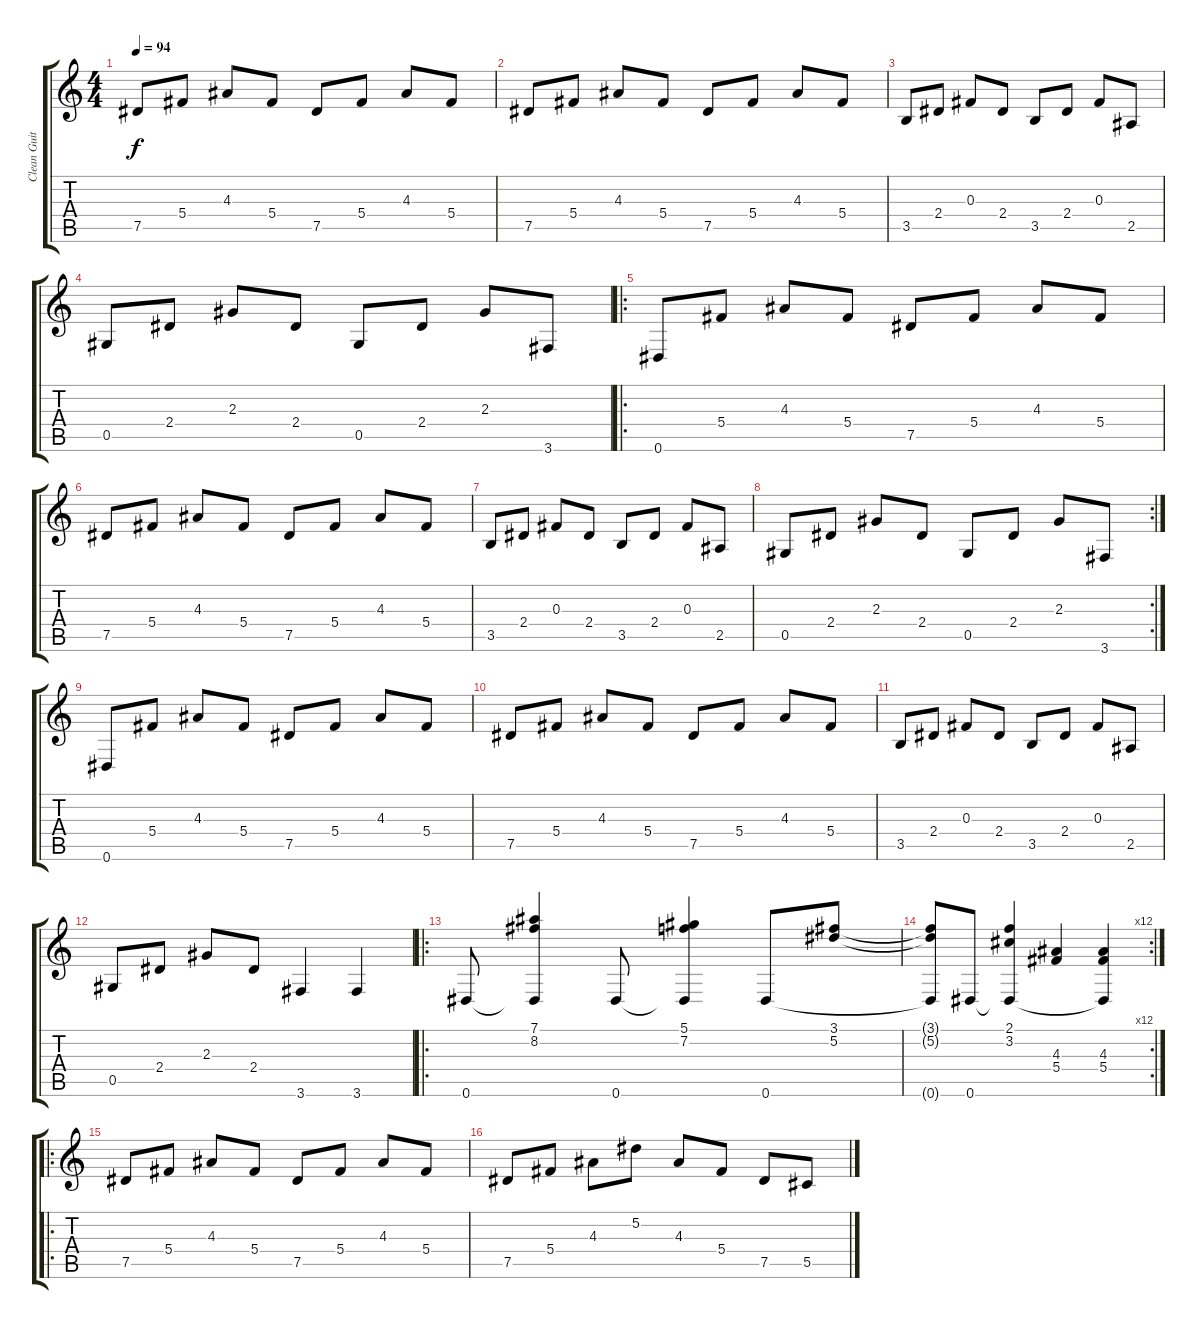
\track ("Clean Guitar" "Clean Guit") {instrument electricguitarjazz}
\staff {score tabs}
\tuning (Eb4 Bb3 Gb3 Db3 Ab2 Eb2) {hide}
\ts (4 4)
\tempo 94
\clef g2
\ks c
7.5.8{dy f instrument electricguitarjazz} 5.4.8 4.3.8 5.4.8 7.5.8 5.4.8 4.3.8 5.4.8 |
7.5.8 5.4.8 4.3.8 5.4.8 7.5.8 5.4.8 4.3.8 5.4.8 |
3.5.8 2.4.8 0.3.8 2.4.8 3.5.8 2.4.8 0.3.8 2.5.8 |
0.5.8 2.4.8 2.3.8 2.4.8 0.5.8 2.4.8 2.3.8 3.6.8 |
\ro
0.6.8 5.4.8 4.3.8 5.4.8 7.5.8 5.4.8 4.3.8 5.4.8 |
7.5.8 5.4.8 4.3.8 5.4.8 7.5.8 5.4.8 4.3.8 5.4.8 |
3.5.8 2.4.8 0.3.8 2.4.8 3.5.8 2.4.8 0.3.8 2.5.8 |
\rc 2
0.5.8 2.4.8 2.3.8 2.4.8 0.5.8 2.4.8 2.3.8 3.6.8 |
0.6.8 5.4.8 4.3.8 5.4.8 7.5.8 5.4.8 4.3.8 5.4.8 |
7.5.8 5.4.8 4.3.8 5.4.8 7.5.8 5.4.8 4.3.8 5.4.8 |
3.5.8 2.4.8 0.3.8 2.4.8 3.5.8 2.4.8 0.3.8 2.5.8 |
0.5.8 2.4.8 2.3.8 2.4.8 3.6.4 3.6.4 |
\ro
0.6.8 (7.1 8.2 0.6{t}).4 0.6.8 (5.1 7.2 0.6{t}).4 0.6.8 (3.1 5.2).8 |
\rc 12
(3.1{t} 5.2{t} 0.6{t}).8 0.6.8 (2.1 3.2 0.6{t}).4 (4.3 5.4).4 (4.3 5.4 0.6{t}).4 |
\ro
7.5.8 5.4.8 4.3.8 5.4.8 7.5.8 5.4.8 4.3.8 5.4.8 |
7.5.8 5.4.8 4.3.8 5.2.8 4.3.8 5.4.8 7.5.8 5.5.8
